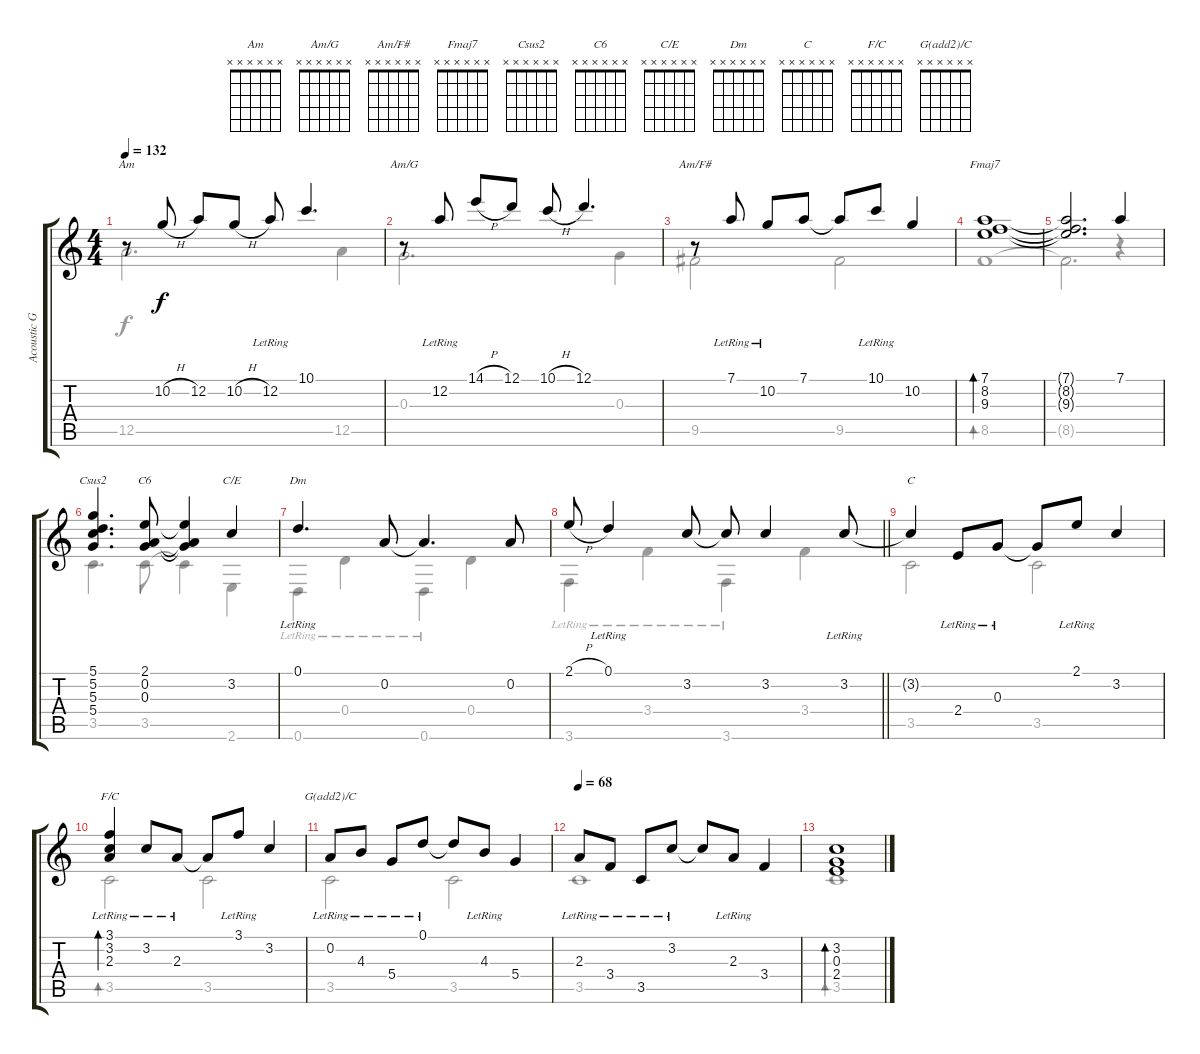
\track ("Acoustic Guitar" "Acoustic G") {instrument acousticguitarsteel}
\staff {score tabs}
\tuning (D4 A3 G3 D3 A2 D2) {hide}
\chord ("Am" x x x x x x)
\chord ("Am/G" x x x x x x)
\chord ("Am/F#" x x x x x x)
\chord ("Fmaj7" x x x x x x)
\chord ("Csus2" x x x x x x)
\chord ("C6" x x x x x x)
\chord ("C/E" x x x x x x)
\chord ("Dm" x x x x x x)
\chord ("C" x x x x x x)
\chord ("F/C" x x x x x x)
\chord ("G(add2)/C" x x x x x x)
\voice
\ts (4 4)
\tempo 132
\clef g2
\ks c
r.8{ch "Am" dy f} 10.2{h}.8 12.2.8 10.2{h}.8 12.2{lr}.8 10.1.4{d} |
r.8{ch "Am/G"} 12.2{lr}.8 14.1{h}.8 12.1.8 10.1{h}.8 12.1.4{d} |
r.8{ch "Am/F#"} 7.1{lr}.8 10.2{lr}.8 7.1.8 7.1{t}.8 10.1{lr}.8 10.2.4 |
(7.1 8.2 9.3).1{bd 480 ch "Fmaj7"} |
(7.1{t} 8.2{t} 9.3{t}).2{d} 7.1.4 |
(5.1 5.2 5.3 5.4).4{d ch "Csus2"} (2.1 0.2 0.3).8{ch "C6"} (2.1{t} 0.2{t} 0.3{t}).4 3.2.4{ch "C/E"} |
0.1{lr}.4{d ch "Dm"} 0.2.8 0.2{t}.4{d} 0.2.8 |
\barLineRight lightlight
2.1{h}.8 0.1{lr}.4 3.2.8 3.2{t}.8 3.2.4 3.2{lr}.8 |
3.2{t}.4{ch "C"} 2.4{lr}.8 0.3{lr}.8 0.3{t}.8 2.1{lr}.8 3.2.4 |
(3.1{lr} 3.2 2.3{lr}).4{bd 480 ch "F/C"} 3.2{lr}.8 2.3{lr}.8 2.3{t}.8 3.1{lr}.8 3.2.4 |
0.2{lr}.8{ch "G(add2)/C"} 4.3{lr}.8 5.4{lr}.8 0.1{lr}.8 0.1{t}.8 4.3{lr}.8 5.4.4 |
\tempo 68
2.3{lr}.8 3.4{lr}.8 3.5{lr}.8 3.2{lr}.8 3.2{t}.8 2.3{lr}.8 3.4.4 |
(3.2 0.3 2.4).1{bd 480}
\voice
\clef g2
\ottava regular
\simile none
\ks c
12.5.2{d dy f} 12.5.4 |
0.3.2{d} 0.3.4 |
9.5.2 9.5.2 |
8.5.1{bd 480} |
8.5{t}.2{d} r.4 |
3.5.4{d} 3.5.8 3.5{t}.4 2.6.4 |
0.6{lr}.4 0.4{lr}.4 0.6{lr}.4 0.4.4 |
\barLineRight lightlight
3.6{lr}.4 3.4{lr}.4 3.6{lr}.4 3.4.4 |
3.5.2 3.5.2 |
3.5.2{bd 480} 3.5.2 |
3.5.2 3.5.2 |
3.5.1 |
3.5.1{bd 480}
